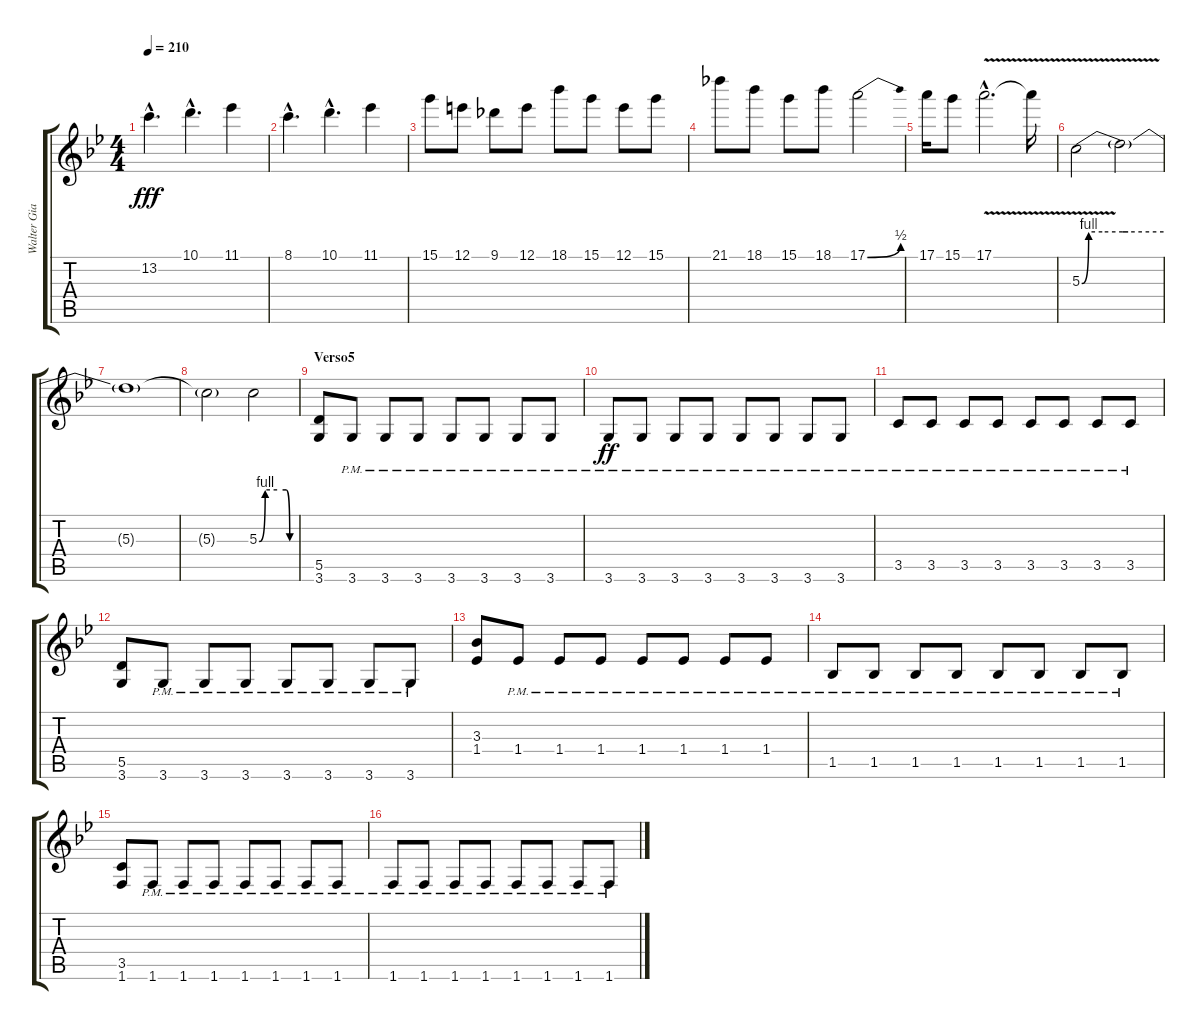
\track ("Walter Giardino" "Walter Gia") {instrument overdrivenguitar}
\staff {score tabs}
\tuning (E4 B3 G3 D3 A2 E2) {hide}
\ts (4 4)
\tempo 210
\clef g2
\ks gminor
13.2{hac}.4{d dy fff} 10.1{hac}.4{d} 11.1.4 |
8.1{hac}.4{d} 10.1{hac}.4{d} 11.1.4 |
15.1.8 12.1.8 9.1.8 12.1.8 18.1.8 15.1.8 12.1.8 15.1.8 |
21.1.8 18.1.8 15.1.8 18.1.8 17.1{be (bend 0 0 60 2)}.2 |
17.1.16 15.1.8 17.1{v hac}.2{d} 17.1{t}.16 |
5.3{be (custom 0 0 5 4 15 4 30 4 34 4 60 4) v}.2 5.3{t}.2 |
5.3{t}.1 |
5.3{t}.2 5.3{be (custom 0 0 10 4 30 4 45 4 51 0 60 0)}.2 |
\section ("" "Verso5")
(5.5 3.6).8{balance 16} 3.6{pm}.8 3.6{pm}.8 3.6{pm}.8 3.6{pm}.8 3.6{pm}.8 3.6{pm}.8 3.6{pm}.8 |
3.6{pm}.8{dy ff} 3.6{pm}.8 3.6{pm}.8 3.6{pm}.8 3.6{pm}.8 3.6{pm}.8 3.6{pm}.8 3.6{pm}.8 |
3.5{pm}.8 3.5{pm}.8 3.5{pm}.8 3.5{pm}.8 3.5{pm}.8 3.5{pm}.8 3.5{pm}.8 3.5{pm}.8 |
(5.5 3.6).8 3.6{pm}.8 3.6{pm}.8 3.6{pm}.8 3.6{pm}.8 3.6{pm}.8 3.6{pm}.8 3.6{pm}.8 |
(3.3 1.4).8 1.4{pm}.8 1.4{pm}.8 1.4{pm}.8 1.4{pm}.8 1.4{pm}.8 1.4{pm}.8 1.4{pm}.8 |
1.5{pm}.8 1.5{pm}.8 1.5{pm}.8 1.5{pm}.8 1.5{pm}.8 1.5{pm}.8 1.5{pm}.8 1.5{pm}.8 |
(3.5 1.6).8 1.6{pm}.8 1.6{pm}.8 1.6{pm}.8 1.6{pm}.8 1.6{pm}.8 1.6{pm}.8 1.6{pm}.8 |
1.6{pm}.8 1.6{pm}.8 1.6{pm}.8 1.6{pm}.8 1.6{pm}.8 1.6{pm}.8 1.6{pm}.8 1.6{pm}.8
